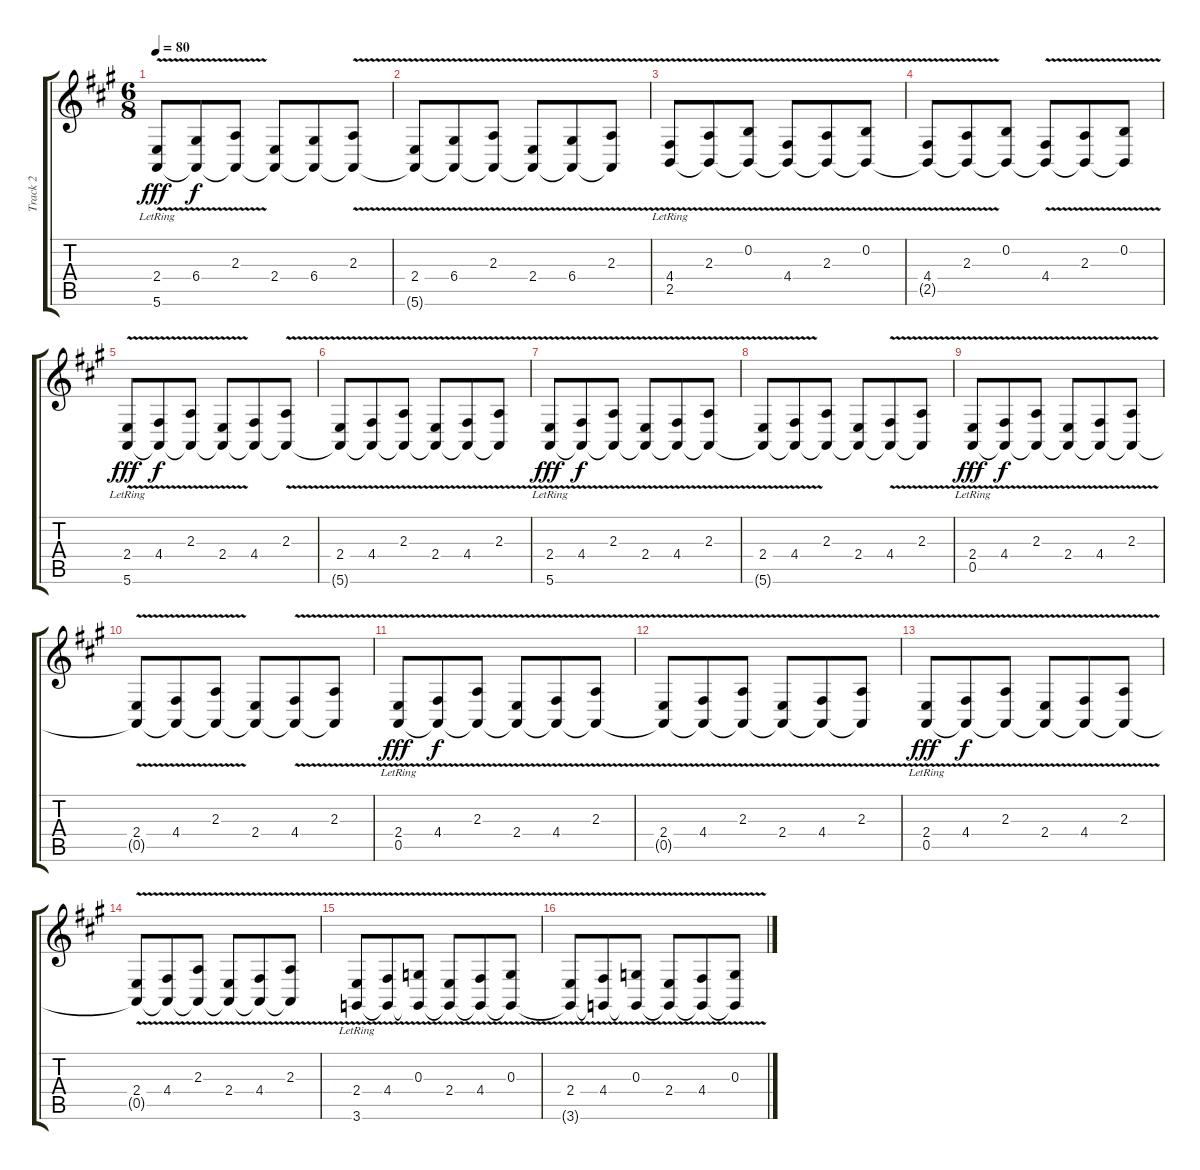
\track ("Track 2" "Track 2") {instrument pad1newage}
\staff {score tabs}
\tuning (E4 B3 G3 D3 A2 E2) {hide}
\ts (6 8)
\tempo 80
\clef g2
\ks a
(2.4{v} 5.6{v lr}).8{dy fff volume 16} (6.4{v} 5.6{t}).8{dy f volume 4} (2.3{v} 5.6{t}).8 (2.4 5.6{t}).8 (6.4 5.6{t}).8 (2.3{v} 5.6{t}).8 |
(2.4{v} 5.6{t}).8 (6.4{v} 5.6{t}).8 (2.3{v} 5.6{t}).8 (2.4{v} 5.6{t}).8 (6.4{v} 5.6{t}).8 (2.3{v} 5.6{t}).8 |
(4.4{v} 2.5{v lr}).8{volume 16} (2.3{v} 2.5{t}).8{volume 4} (0.2{v} 2.5{t}).8 (4.4{v} 2.5{t}).8 (2.3{v} 2.5{t}).8 (0.2{v} 2.5{t}).8 |
(4.4{v} 2.5{t}).8 (2.3{v} 2.5{t}).8 (0.2 2.5{t}).8 (4.4{v} 2.5{t}).8 (2.3{v} 2.5{t}).8 (0.2{v} 2.5{t}).8 |
(2.4{v} 5.6{v lr}).8{dy fff volume 16} (4.4{v} 5.6{t}).8{dy f volume 4} (2.3{v} 5.6{t}).8 (2.4{v} 5.6{t}).8 (4.4 5.6{t}).8 (2.3{v} 5.6{t}).8 |
(2.4{v} 5.6{t}).8 (4.4{v} 5.6{t}).8 (2.3{v} 5.6{t}).8 (2.4{v} 5.6{t}).8 (4.4{v} 5.6{t}).8 (2.3{v} 5.6{t}).8 |
(2.4{v} 5.6{v lr}).8{dy fff volume 16} (4.4{v} 5.6{t}).8{dy f volume 4} (2.3{v} 5.6{t}).8 (2.4{v} 5.6{t}).8 (4.4{v} 5.6{t}).8 (2.3{v} 5.6{t}).8 |
(2.4{v} 5.6{t}).8 (4.4{v} 5.6{t}).8 (2.3 5.6{t}).8 (2.4 5.6{t}).8 (4.4{v} 5.6{t}).8 (2.3{v} 5.6{t}).8 |
(2.4{v} 0.5{v lr}).8{dy fff volume 16 instrument pad1newage} (4.4{v} 0.5{t}).8{dy f volume 4} (2.3{v} 0.5{t}).8 (2.4{v} 0.5{t}).8 (4.4{v} 0.5{t}).8 (2.3{v} 0.5{t}).8 |
(2.4{v} 0.5{t}).8 (4.4{v} 0.5{t}).8 (2.3{v} 0.5{t}).8 (2.4 0.5{t}).8 (4.4{v} 0.5{t}).8 (2.3{v} 0.5{t}).8 |
(2.4{v} 0.5{v lr}).8{dy fff volume 16} (4.4{v} 0.5{t}).8{dy f volume 4} (2.3{v} 0.5{t}).8 (2.4{v} 0.5{t}).8 (4.4{v} 0.5{t}).8 (2.3{v} 0.5{t}).8 |
(2.4{v} 0.5{t}).8 (4.4{v} 0.5{t}).8 (2.3{v} 0.5{t}).8 (2.4{v} 0.5{t}).8 (4.4{v} 0.5{t}).8 (2.3{v} 0.5{t}).8 |
(2.4{v} 0.5{v lr}).8{dy fff volume 16} (4.4{v} 0.5{t}).8{dy f volume 4} (2.3{v} 0.5{t}).8 (2.4{v} 0.5{t}).8 (4.4{v} 0.5{t}).8 (2.3{v} 0.5{t}).8 |
(2.4{v} 0.5{t}).8 (4.4{v} 0.5{t}).8 (2.3{v} 0.5{t}).8 (2.4{v} 0.5{t}).8 (4.4{v} 0.5{t}).8 (2.3{v} 0.5{t}).8 |
(2.4 3.6{v lr}).8{volume 16} (4.4{v} 3.6{t}).8{volume 4} (0.3{v} 3.6{t}).8 (2.4{v} 3.6{t}).8 (4.4{v} 3.6{t}).8 (0.3{v} 3.6{t}).8 |
(2.4{v} 3.6{t}).8 (4.4{v} 3.6{t}).8 (0.3{v} 3.6{t}).8 (2.4{v} 3.6{t}).8 (4.4{v} 3.6{t}).8 (0.3{v} 3.6{t}).8
